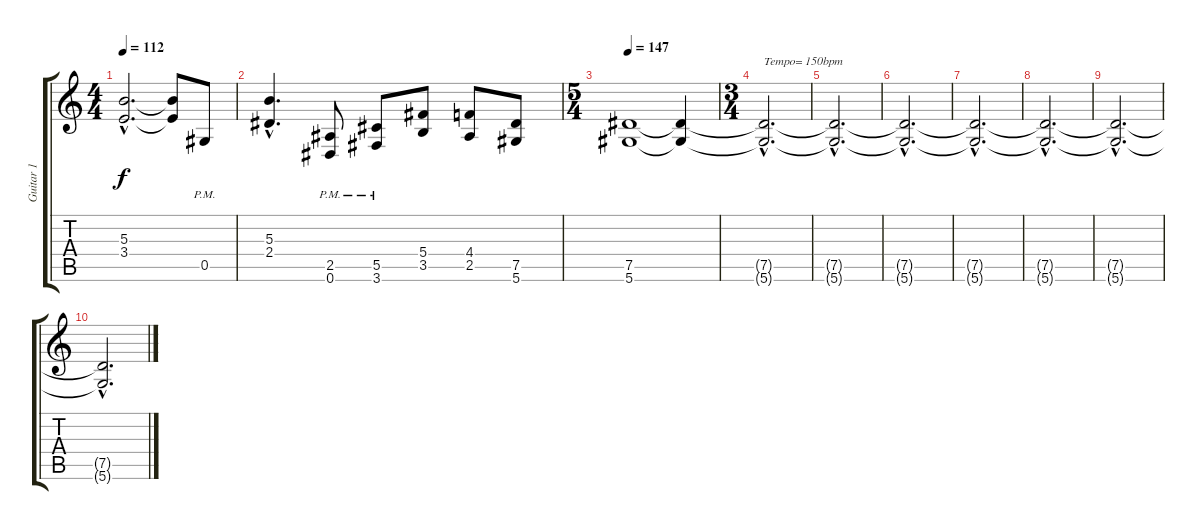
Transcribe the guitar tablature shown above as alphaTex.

\track ("Guitar 1" "Guitar 1") {instrument acousticguitarsteel}
\staff {score tabs}
\tuning (Eb4 Bb3 Gb3 Db3 Ab2 Eb2) {hide}
\ts (4 4)
\tempo 112
\clef g2
\ks c
(5.3{hac t} 3.4{hac t}).2{d dy f} (5.3{t} 3.4{t}).8 0.5{pm}.8 |
(5.3{hac} 2.4{hac}).4{d} (2.5{pm} 0.6{pm}).8 (5.5{pm} 3.6{pm}).8 (5.4 3.5).8 (4.4 2.5).8 (7.5 5.6).8 |
\ts (5 4)
\tempo 147
(7.5 5.6).1 (7.5{t} 5.6{t}).4 |
\ts (3 4)
(7.5{hac t} 5.6{hac t}).2{d txt "Tempo= 150bpm"} |
(7.5{hac t} 5.6{hac t}).2{d} |
(7.5{hac t} 5.6{hac t}).2{d} |
(7.5{hac t} 5.6{hac t}).2{d} |
(7.5{hac t} 5.6{hac t}).2{d} |
(7.5{hac t} 5.6{hac t}).2{d} |
(7.5{hac t} 5.6{hac t}).2{d volume 0}
